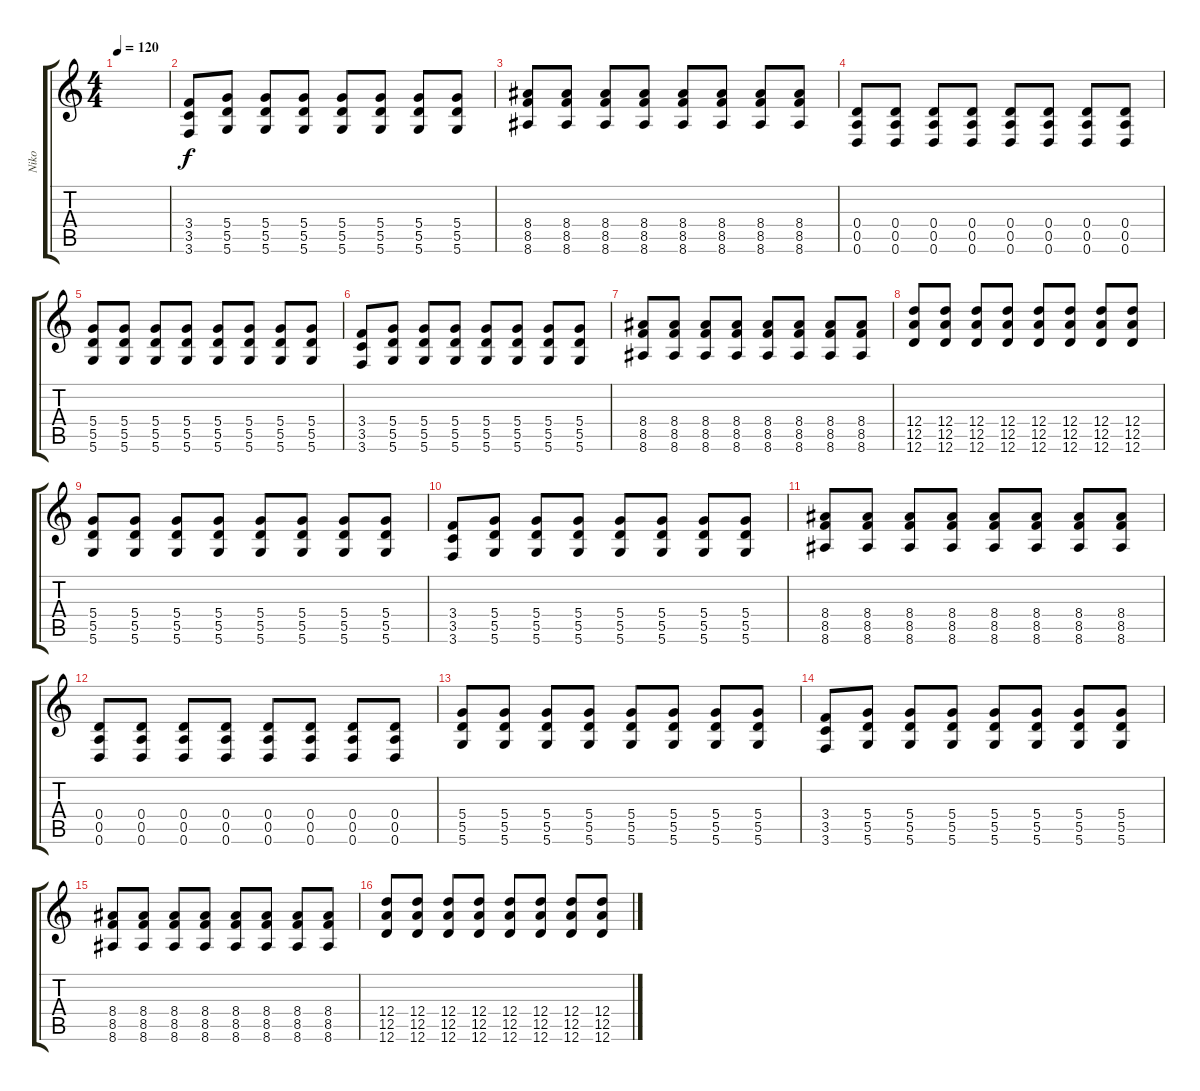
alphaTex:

\track ("Niko" "Niko") {instrument distortionguitar}
\staff {score tabs}
\tuning (E4 B3 G3 D3 A2 D2) {hide}
\ts (4 4)
\tempo 120
\clef g2
\ks c
|
(3.4 3.5 3.6).8 (5.4 5.5 5.6).8 (5.4 5.5 5.6).8 (5.4 5.5 5.6).8 (5.4 5.5 5.6).8 (5.4 5.5 5.6).8 (5.4 5.5 5.6).8 (5.4 5.5 5.6).8 |
(8.4 8.5 8.6).8 (8.4 8.5 8.6).8 (8.4 8.5 8.6).8 (8.4 8.5 8.6).8 (8.4 8.5 8.6).8 (8.4 8.5 8.6).8 (8.4 8.5 8.6).8 (8.4 8.5 8.6).8 |
(0.4 0.5 0.6).8 (0.4 0.5 0.6).8 (0.4 0.5 0.6).8 (0.4 0.5 0.6).8 (0.4 0.5 0.6).8 (0.4 0.5 0.6).8 (0.4 0.5 0.6).8 (0.4 0.5 0.6).8 |
(5.4 5.5 5.6).8 (5.4 5.5 5.6).8 (5.4 5.5 5.6).8 (5.4 5.5 5.6).8 (5.4 5.5 5.6).8 (5.4 5.5 5.6).8 (5.4 5.5 5.6).8 (5.4 5.5 5.6).8 |
(3.4 3.5 3.6).8 (5.4 5.5 5.6).8 (5.4 5.5 5.6).8 (5.4 5.5 5.6).8 (5.4 5.5 5.6).8 (5.4 5.5 5.6).8 (5.4 5.5 5.6).8 (5.4 5.5 5.6).8 |
(8.4 8.5 8.6).8 (8.4 8.5 8.6).8 (8.4 8.5 8.6).8 (8.4 8.5 8.6).8 (8.4 8.5 8.6).8 (8.4 8.5 8.6).8 (8.4 8.5 8.6).8 (8.4 8.5 8.6).8 |
(12.4 12.5 12.6).8 (12.4 12.5 12.6).8 (12.4 12.5 12.6).8 (12.4 12.5 12.6).8 (12.4 12.5 12.6).8 (12.4 12.5 12.6).8 (12.4 12.5 12.6).8 (12.4 12.5 12.6).8 |
(5.4 5.5 5.6).8 (5.4 5.5 5.6).8 (5.4 5.5 5.6).8 (5.4 5.5 5.6).8 (5.4 5.5 5.6).8 (5.4 5.5 5.6).8 (5.4 5.5 5.6).8 (5.4 5.5 5.6).8 |
(3.4 3.5 3.6).8 (5.4 5.5 5.6).8 (5.4 5.5 5.6).8 (5.4 5.5 5.6).8 (5.4 5.5 5.6).8 (5.4 5.5 5.6).8 (5.4 5.5 5.6).8 (5.4 5.5 5.6).8 |
(8.4 8.5 8.6).8 (8.4 8.5 8.6).8 (8.4 8.5 8.6).8 (8.4 8.5 8.6).8 (8.4 8.5 8.6).8 (8.4 8.5 8.6).8 (8.4 8.5 8.6).8 (8.4 8.5 8.6).8 |
(0.4 0.5 0.6).8 (0.4 0.5 0.6).8 (0.4 0.5 0.6).8 (0.4 0.5 0.6).8 (0.4 0.5 0.6).8 (0.4 0.5 0.6).8 (0.4 0.5 0.6).8 (0.4 0.5 0.6).8 |
(5.4 5.5 5.6).8 (5.4 5.5 5.6).8 (5.4 5.5 5.6).8 (5.4 5.5 5.6).8 (5.4 5.5 5.6).8 (5.4 5.5 5.6).8 (5.4 5.5 5.6).8 (5.4 5.5 5.6).8 |
(3.4 3.5 3.6).8 (5.4 5.5 5.6).8 (5.4 5.5 5.6).8 (5.4 5.5 5.6).8 (5.4 5.5 5.6).8 (5.4 5.5 5.6).8 (5.4 5.5 5.6).8 (5.4 5.5 5.6).8 |
(8.4 8.5 8.6).8 (8.4 8.5 8.6).8 (8.4 8.5 8.6).8 (8.4 8.5 8.6).8 (8.4 8.5 8.6).8 (8.4 8.5 8.6).8 (8.4 8.5 8.6).8 (8.4 8.5 8.6).8 |
(12.4 12.5 12.6).8 (12.4 12.5 12.6).8 (12.4 12.5 12.6).8 (12.4 12.5 12.6).8 (12.4 12.5 12.6).8 (12.4 12.5 12.6).8 (12.4 12.5 12.6).8 (12.4 12.5 12.6).8
